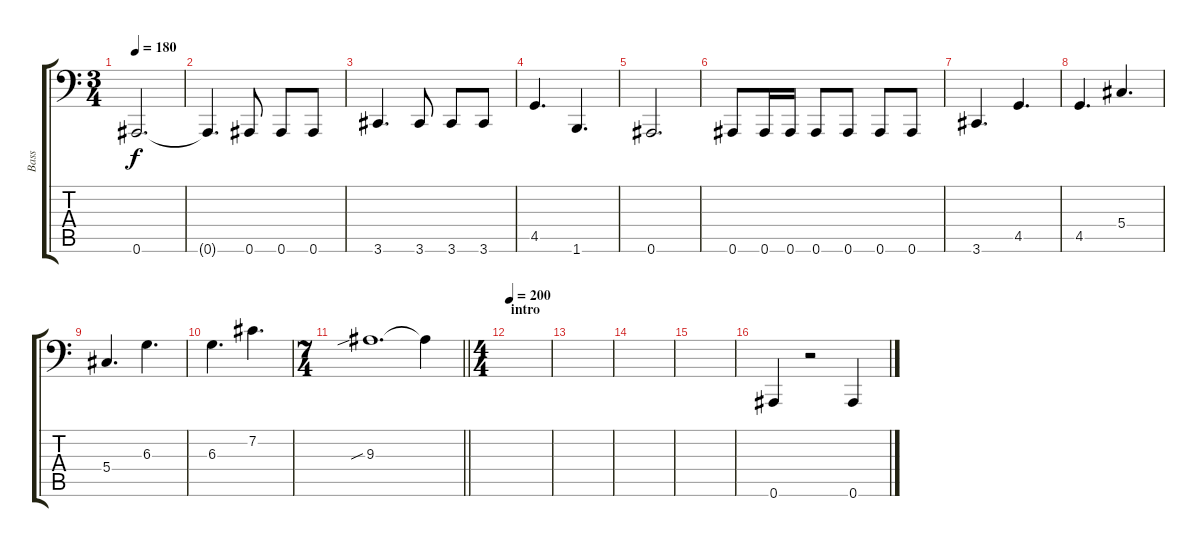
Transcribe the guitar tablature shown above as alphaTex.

\track ("Bass" "Bass") {instrument electricbasspick}
\staff {score tabs}
\tuning (Bb2 Gb2 Db2 Ab1 Eb1 Bb0) {hide}
\ts (3 4)
\tempo 180
\clef f4
\ks c
0.6.2{d dy f} |
0.6{t}.4{d} 0.6.8 0.6.8 0.6.8 |
3.6.4{d} 3.6.8 3.6.8 3.6.8 |
4.5.4{d} 1.6.4{d} |
0.6.2{d} |
0.6.8 0.6.16 0.6.16 0.6.8 0.6.8 0.6.8 0.6.8 |
3.6.4{d} 4.5.4{d} |
4.5.4{d} 5.4.4{d} |
5.4.4{d} 6.3.4{d} |
6.3.4{d} 7.2.4{d} |
\ts (7 4)
\barLineRight lightlight
9.3{sib}.1{d} 9.3{t}.4 |
\ts (4 4)
\section ("" "intro")
\tempo 200
|
|
|
|
0.6.4 r.2 0.6.4
